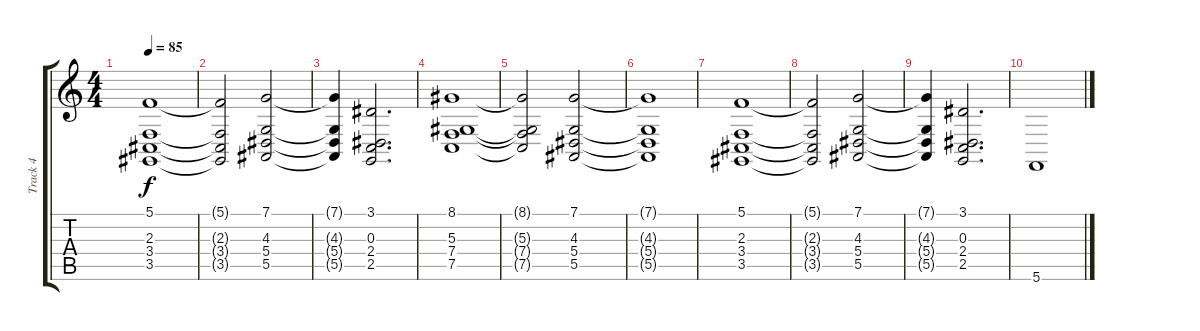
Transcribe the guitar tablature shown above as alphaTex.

\track ("Track 4" "Track 4") {instrument choiraahs}
\staff {score tabs}
\tuning (C4 G3 Eb3 Bb2 F2 C2) {hide}
\ts (4 4)
\tempo 85
\clef g2
\ks c
(5.1 2.3 3.4 3.5).1{dy f} |
(5.1{t} 2.3{t} 3.4{t} 3.5{t}).2 (7.1 4.3 5.4 5.5).2 |
(7.1{t} 4.3{t} 5.4{t} 5.5{t}).4 (3.1 0.3 2.4 2.5).2{d} |
(8.1 5.3 7.4 7.5).1 |
(8.1{t} 5.3{t} 7.4{t} 7.5{t}).2 (7.1 4.3 5.4 5.5).2 |
(7.1{t} 4.3{t} 5.4{t} 5.5{t}).1 |
(5.1 2.3 3.4 3.5).1 |
(5.1{t} 2.3{t} 3.4{t} 3.5{t}).2 (7.1 4.3 5.4 5.5).2 |
(7.1{t} 4.3{t} 5.4{t} 5.5{t}).4 (3.1 0.3 2.4 2.5).2{d} |
5.6.1
